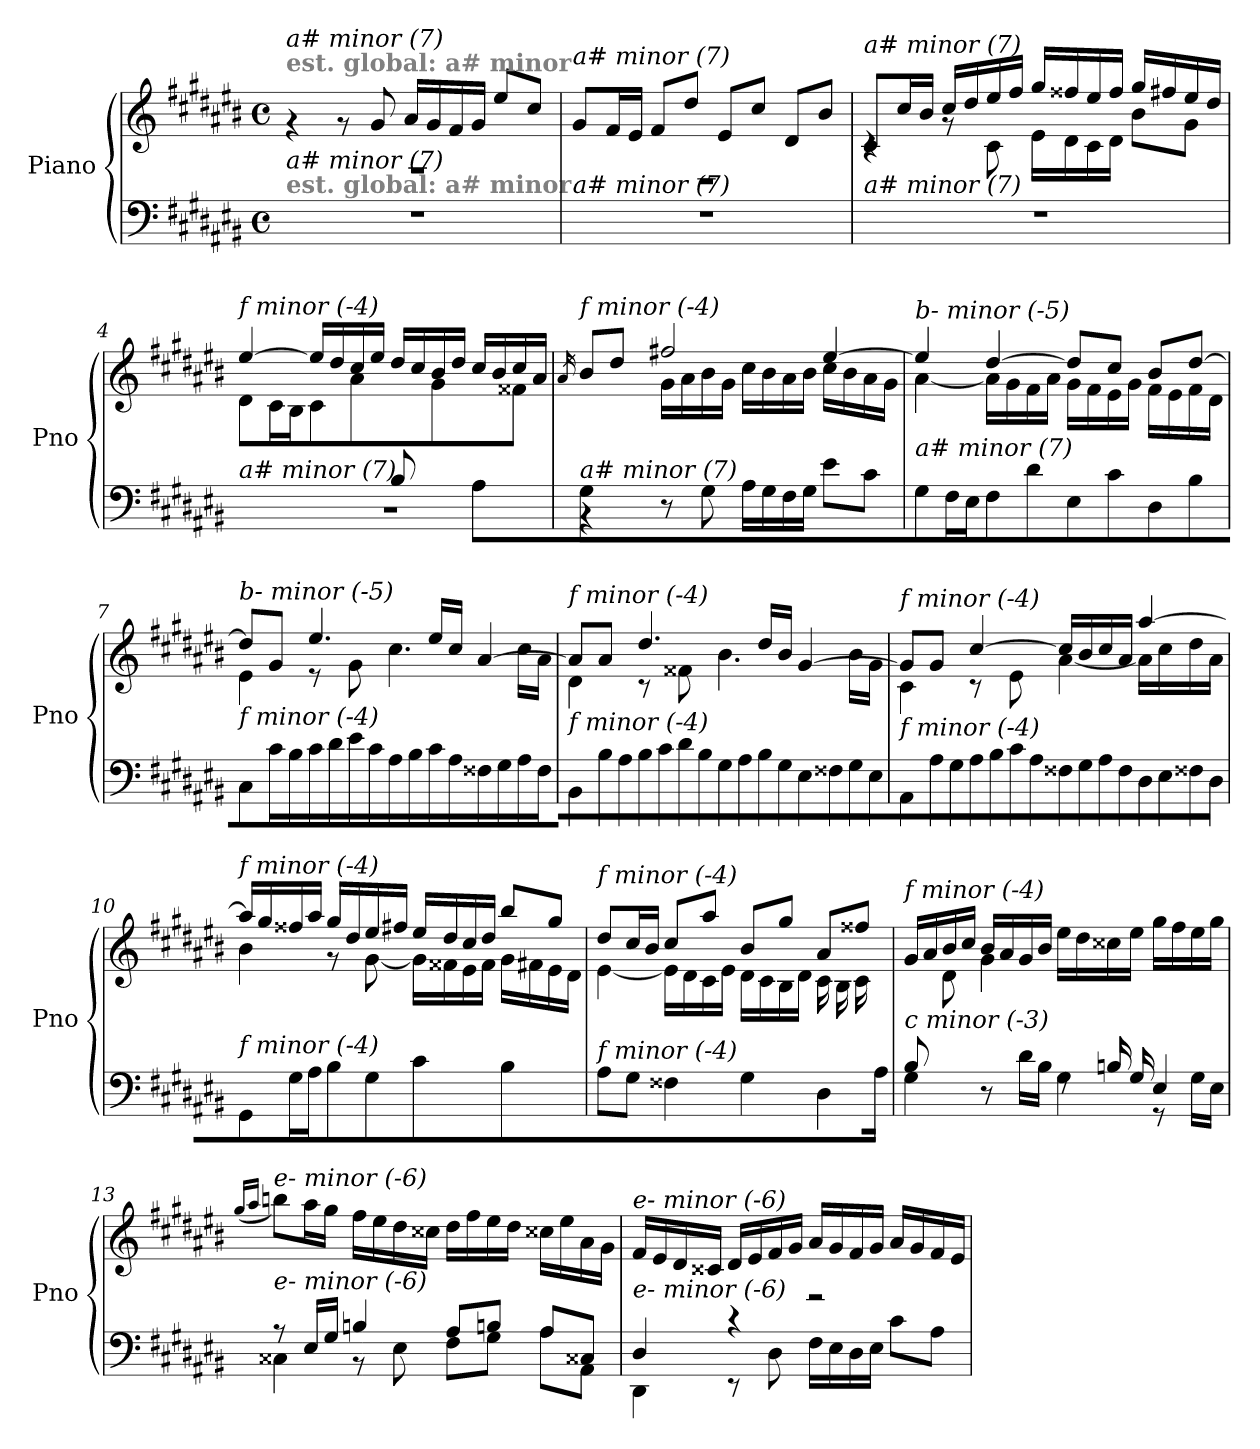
**kern	**kern
*part1	*part1
*staff2	*staff1
*I"Piano	*
*I'Pno	*
*clefF4	*clefG2
*k[f#c#g#d#a#e#b#]	*k[f#c#g#d#a#e#b#]
*M4/4	*M4/4
*met(c)	*met(c)
=1	=1
*	*^
!	!LO:TX:a:B:color=#808080:t=est. global&colon; a# minor	!
!	!LO:TX:i:t=a# minor (7)	!
!LO:TX:a:B:color=#808080:t=est. global&colon; a# minor	!	!
!LO:TX:i:t=a# minor (7)	!	!
1r	1rF	4rg
.	.	8rg
.	.	8g#/
.	.	16a#/LL
.	.	16g#/
.	.	16f#/
.	.	16g#/JJ
.	.	8ee#/L
.	.	8cc#/J
=2	=2	=2
!	!LO:TX:i:t=a# minor (7)	!
!LO:TX:i:t=a# minor (7)	!	!
1r	1rD	8g#/L
.	.	16f#/L
.	.	16e#/JJ
.	.	8f#/L
.	.	8dd#/J
.	.	8e#/L
.	.	8cc#/J
.	.	8d#/L
.	.	8b#/J
=3	=3	=3
!	!LO:TX:i:t=a# minor (7)	!
!LO:TX:i:t=a# minor (7)	!	!
1r	8c#/L	4rc
.	16cc#/L	.
.	16b#/JJ	.
.	16cc#/LL	8rg
.	16dd#/	.
.	16ee#/	8c#\
.	16ff#/JJ	.
.	16gg#/LL	16e#\LL
.	16ff##X/	16d#\
.	16ee#/	16c#\
.	16ff##/JJ	16d#\JJ
.	16gg#/LL	8b#\L
.	16ff#X/	.
.	16ee#/	8g#\J
.	16dd#/JJ	.
!!LO:LB:g=z	!!
=4	=4	=4
*^	*	*
!	!	!LO:TX:i:t=f minor (-4)	!
!LO:TX:i:t=a# minor (7)	!	!	!
2ryy	1r	[4ee#/	8d#\L
.	.	.	16c#\L
.	.	.	16B#\JJ
.	.	16ee#/LL]	8c#\L
.	.	16dd#/	.
.	.	16cc#/	8a#\J
.	.	16ee#/JJ	.
8B#/L	.	16dd#/LL	8ryy
.	.	16cc#/	.
8ryy	.	16b#/	8g#\J
.	.	16dd#/JJ	.
8A#/L	.	16cc#/LL	8ryy
.	.	16b#/	.
8ryy	.	16cc#/	8f##X\J
.	.	16a#/JJ	.
=5	=5	=5	=5
.	.	16qa#/	.
!	!	!LO:TX:i:t=f minor (-4)	!
!LO:TX:i:t=a# minor (7)	!	!	!
8G#/L	4rBB	8b#/L	8ryy
2..ryy	.	8dd#/J	16g#\L
.	.	.	16f##X\JJ
.	8r	2ff#X/	16g#\LL
.	.	.	16a#\
.	8G#\	.	16b#\
.	.	.	16g#\JJ
.	16A#\LL	.	16cc#\LL
.	16G#\	.	16b#\
.	16F#\	.	16a#\
.	16G#\JJ	.	16b#\JJ
.	8e#\L	[4ee#/	16cc#\LL
.	.	.	16b#\
.	8c#\J	.	16a#\
.	.	.	16g#\JJ
*v	*v	*	*
=6	=6	=6
!	!LO:TX:i:t=b- minor (-5)	!
!LO:TX:i:t=a# minor (7)	!	!
8G#\L	4ee#/]	[4a#\
16F#\L	.	.
16E#\JJ	.	.
8F#\L	[4dd#/	16a#\LL]
.	.	16g#\
8d#\J	.	16f#\
.	.	16a#\JJ
8E#\L	8dd#/L]	16g#\LL
.	.	16f#\
8c#\J	8cc#/J	16e#\
.	.	16g#\JJ
8D#\L	8b#/L	16f#\LL
.	.	16e#\
8B#\J	[8dd#/J	16f#\
.	.	16d#\JJ
!!LO:LB:g=z	!!
=7	=7	=7
!	!LO:TX:i:t=b- minor (-5)	!
!LO:TX:i:t=f minor (-4)	!	!
8C#\L	8dd#/L]	4e#\
16c#\L	8g#/J	.
16B#\JJ	.	.
16c#\LL	4.ee#/	8r
16d#\	.	.
16e#\	.	8g#\
16c#\JJ	.	.
16A#\LL	.	4.cc#\
16B#\	.	.
16c#\	16ee#/LL	.
16A#\JJ	16cc#/JJ	.
16F##X\LL	[4a#/	.
16G#\	.	.
16A#\	.	16cc#\LL
16F##\JJ	.	16a#\JJ
=8	=8	=8
!	!LO:TX:i:t=f minor (-4)	!
!LO:TX:i:t=f minor (-4)	!	!
8BB#\L	8a#/L]	4d#\
16B#\L	8a#/J	.
16A#\JJ	.	.
16B#\LL	4.dd#/	8r
16c#\	.	.
16d#\	.	8f##X\
16B#\JJ	.	.
16G#\LL	.	4.b#\
16A#\	.	.
16B#\	16dd#/LL	.
16G#\JJ	16b#/JJ	.
16E#\LL	[4g#/	.
16F##X\	.	.
16G#\	.	16b#\LL
16E#\JJ	.	16g#\JJ
=9	=9	=9
!	!LO:TX:i:t=f minor (-4)	!
!LO:TX:i:t=f minor (-4)	!	!
8AA#\L	8g#/L]	4c#\
16A#\L	8g#/J	.
16G#\JJ	.	.
16A#\LL	[4cc#/	8r
16B#\	.	.
16c#\	.	8e#\
16A#\JJ	.	.
16F##X\LL	16cc#/LL]	[4a#\
16G#\	16b#/	.
16A#\	16cc#/	.
16F##\JJ	16a#/JJ	.
16D#\LL	[4aa#/	16a#\LL]
16E#\	.	16cc#\
16F##X\	.	16dd#\
16D#\JJ	.	16a#\JJ
!!LO:LB:g=z	!!
=10	=10	=10
!	!LO:TX:i:t=f minor (-4)	!
!LO:TX:i:t=f minor (-4)	!	!
8GG#\L	16aa#/LL]	4b#\
.	16gg#/	.
16G#\L	16ff##X/	.
16A#\JJ	16aa#/JJ	.
8B#\L	16gg#/LL	8r
.	16dd#/	.
8G#\J	16ee#/	[8g#\
.	16ff#X/JJ	.
4c#\	16ee#/LL	16g#\LL]
.	16dd#/	16f##X\
.	16cc#/	16e#\
.	16dd#/JJ	16f##\JJ
4B#\	8bb#/L	16g#\LL
.	.	16f#X\
.	8gg#/J	16e#\
.	.	16d#\JJ
=11	=11	=11
*^	*	*
!	!	!LO:TX:i:t=f minor (-4)	!
!LO:TX:i:t=f minor (-4)	!	!	!
2...ryy	8A#\L	8dd#/L	[4e#\
.	8G#\J	16cc#/L	.
.	.	16b#/JJ	.
.	4F##X\	8cc#/L	16e#\LL]
.	.	.	16d#\
.	.	8aa#/J	16c#\
.	.	.	16e#\JJ
.	4G#\	8b#/L	16d#\LL
.	.	.	16c#\
.	.	8gg#/J	16B#\
.	.	.	16d#\JJ
.	4D#\	8a#/L	16c#\LL
.	.	.	16B#\
.	.	8ff##X/J	16c#\
16A#/JJ	.	.	16ryy
=12	=12	=12	=12
!	!	!LO:TX:i:t=f minor (-4)	!
!LO:TX:i:t=c minor (-3)	!	!	!
8B#/L	4G#\	16g#/LL	8ryy
.	.	16a#/	.
4.ryy	.	16b#/	8d#\J
.	.	16cc#/JJ	.
.	8r	16b#/LL	4g#\
.	.	16a#/	.
.	16d#\LL	16g#/	.
.	16B#\JJ	16b#/JJ	.
8rF	4G#\	16ee#\LL	2ryy
.	.	16dd#\	.
16Bn/LL	.	16cc##X\	.
16G#/JJ	.	16ee#\JJ	.
4E#/	8r	16gg#\LL	.
.	.	16ff#\	.
.	16G#\LL	16ee#\	.
.	16E#\JJ	16gg#\JJ	.
*	*	*v	*v
!!LO:LB:g=z
=13	=13	=13
.	.	(16qgg#/LL
.	.	16qaa#/JJ
!	!	!LO:TX:i:t=e- minor (-6)
!LO:TX:i:t=e- minor (-6)	!	!
8r	4C##X\	8bbn\L)
16E#/LL	.	16aa#\L
16G#/JJ	.	16gg#\JJ
4Bn/	8r	16ff#\LL
.	.	16ee#\
.	8E#\	16dd#\
.	.	16cc##X\JJ
8A#/L	8F#\L	16dd#\LL
.	.	16ff#\
8Bn/J	8G#\J	16ee#\
.	.	16dd#\JJ
8A#/L	8A#\L	16cc##X\LL
.	.	16ee#\
8C##X/J	8AA#\J	16a#\
.	.	16g#\JJ
=14	=14	=14
!	!	!LO:TX:i:t=e- minor (-6)
!LO:TX:i:t=e- minor (-6)	!	!
4D#/	4DD#\	16f#/LL
.	.	16e#/
.	.	16d#/
.	.	16c##X/JJ
4r	8r	16d#/LL
.	.	16e#/
.	8D#\	16f#/
.	.	16g#/JJ
2r	16F#\LL	16a#/LL
.	16E#\	16g#/
.	16D#\	16f#/
.	16E#\JJ	16g#/JJ
.	8c#\L	16a#/LL
.	.	16g#/
.	8A#\J	16f#/
.	.	16e#/JJ
*v	*v	*
=	=
*-	*-
